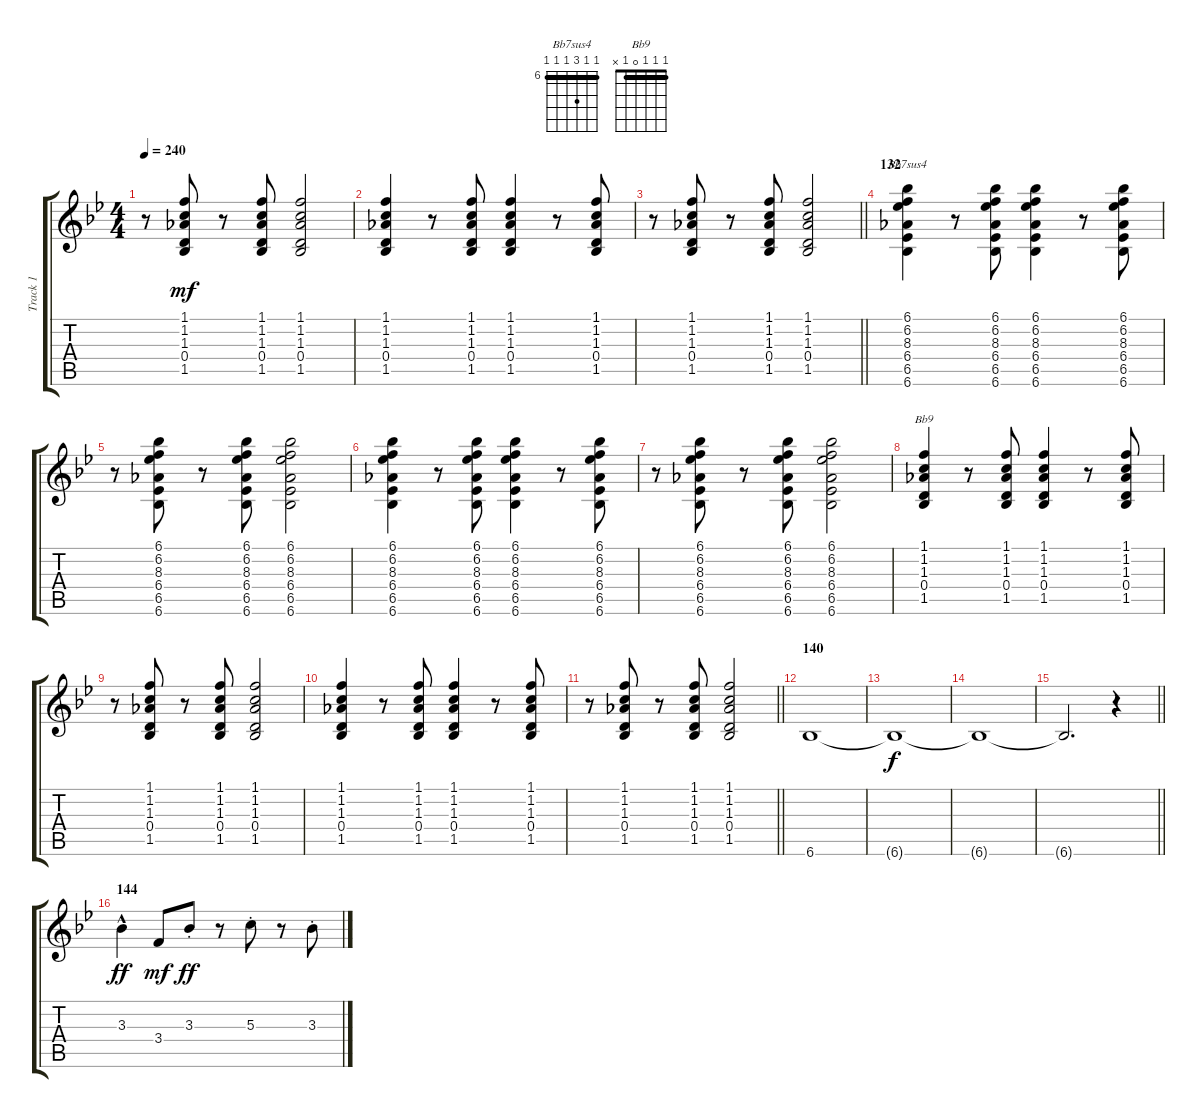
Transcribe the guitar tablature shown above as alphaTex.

\track ("Track 1" "Track 1") {instrument electricguitarjazz}
\staff {score tabs}
\tuning (E4 B3 G3 D3 A2 E2) {hide}
\chord ("Bb7sus4" 6 6 8 6 6 6) {firstfret 6 barre 6}
\chord ("Bb9" 1 1 1 0 1 x) {barre 1}
\ts (4 4)
\tempo 240
\clef g2
\ks bb
r.8{dy mf} (1.1 1.2 1.3 0.4 1.5).8 r.8 (1.1 1.2 1.3 0.4 1.5).8 (1.1 1.2 1.3 0.4 1.5).2 |
(1.1 1.2 1.3 0.4 1.5).4 r.8 (1.1 1.2 1.3 0.4 1.5).8 (1.1 1.2 1.3 0.4 1.5).4 r.8 (1.1 1.2 1.3 0.4 1.5).8 |
\barLineRight lightlight
r.8 (1.1 1.2 1.3 0.4 1.5).8 r.8 (1.1 1.2 1.3 0.4 1.5).8 (1.1 1.2 1.3 0.4 1.5).2 |
\section ("" "132")
(6.1 6.2 8.3 6.4 6.5 6.6).4{ch "Bb7sus4"} r.8 (6.1 6.2 8.3 6.4 6.5 6.6).8 (6.1 6.2 8.3 6.4 6.5 6.6).4 r.8 (6.1 6.2 8.3 6.4 6.5 6.6).8 |
r.8 (6.1 6.2 8.3 6.4 6.5 6.6).8 r.8 (6.1 6.2 8.3 6.4 6.5 6.6).8 (6.1 6.2 8.3 6.4 6.5 6.6).2 |
(6.1 6.2 8.3 6.4 6.5 6.6).4 r.8 (6.1 6.2 8.3 6.4 6.5 6.6).8 (6.1 6.2 8.3 6.4 6.5 6.6).4 r.8 (6.1 6.2 8.3 6.4 6.5 6.6).8 |
r.8 (6.1 6.2 8.3 6.4 6.5 6.6).8 r.8 (6.1 6.2 8.3 6.4 6.5 6.6).8 (6.1 6.2 8.3 6.4 6.5 6.6).2 |
(1.1 1.2 1.3 0.4 1.5).4{ch "Bb9"} r.8 (1.1 1.2 1.3 0.4 1.5).8 (1.1 1.2 1.3 0.4 1.5).4 r.8 (1.1 1.2 1.3 0.4 1.5).8 |
r.8 (1.1 1.2 1.3 0.4 1.5).8 r.8 (1.1 1.2 1.3 0.4 1.5).8 (1.1 1.2 1.3 0.4 1.5).2 |
(1.1 1.2 1.3 0.4 1.5).4 r.8 (1.1 1.2 1.3 0.4 1.5).8 (1.1 1.2 1.3 0.4 1.5).4 r.8 (1.1 1.2 1.3 0.4 1.5).8 |
\barLineRight lightlight
r.8 (1.1 1.2 1.3 0.4 1.5).8 r.8 (1.1 1.2 1.3 0.4 1.5).8 (1.1 1.2 1.3 0.4 1.5).2 |
\section ("" "140")
6.6.1 |
6.6{t}.1{dy f} |
6.6{t}.1 |
\barLineRight lightlight
6.6{t}.2{d} r.4 |
\section ("" "144")
3.3{hac}.4{dy ff} 3.4.8{dy mf} 3.3{st}.8{dy ff} r.8 5.3{st}.8 r.8 3.3{st}.8
